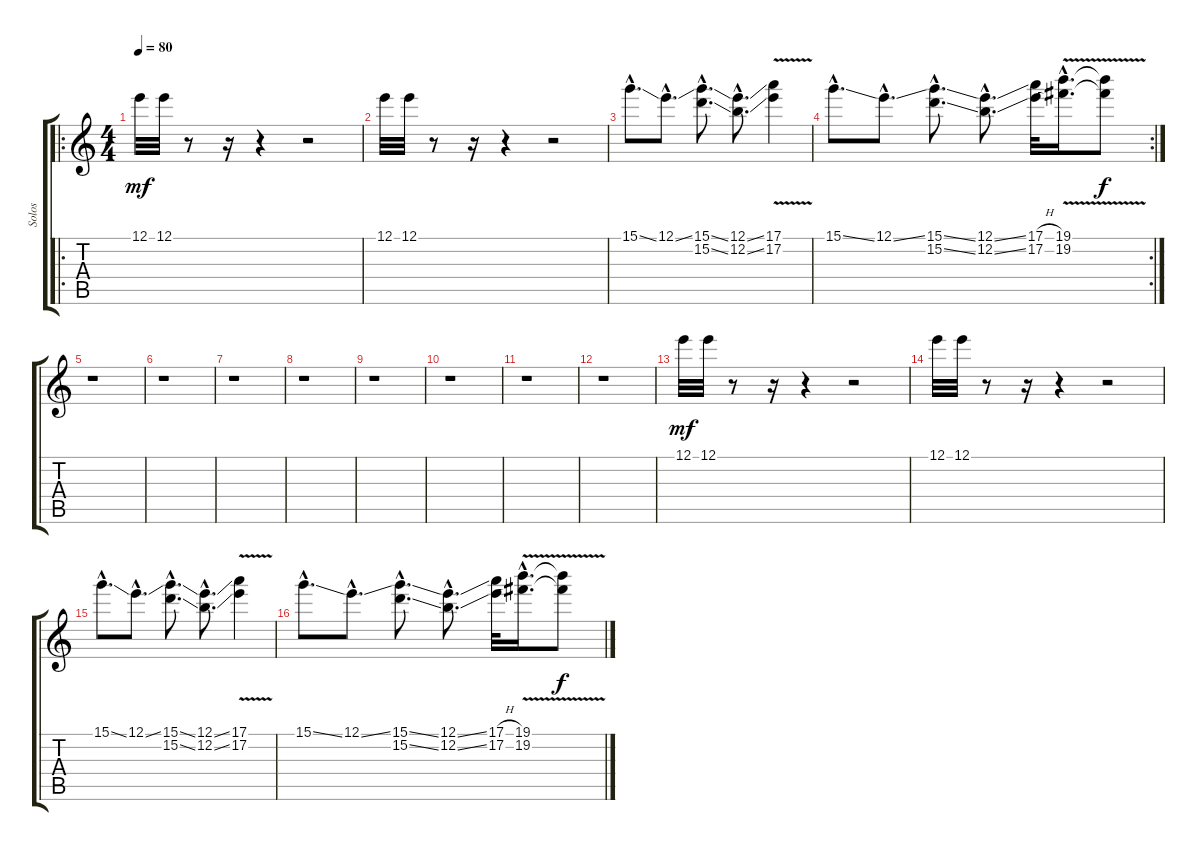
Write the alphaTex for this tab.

\track ("Solos" "Solos") {instrument overdrivenguitar}
\staff {score tabs}
\tuning (E4 B3 G3 D3 A2 E2) {hide}
\ro
\ts (4 4)
\tempo 80
\clef g2
\ks c
12.1.32{dy mf volume 12 instrument sitar} 12.1.32 r.8 r.16 r.4 r.2 |
12.1.32 12.1.32 r.8 r.16 r.4 r.2 |
15.1{ss hac}.8{d} 12.1{ss hac}.8{d} (15.1{ss hac} 15.2{ss hac}).8{d} (12.1{ss hac} 12.2{ss hac}).8{d} (17.1{v} 17.2{v}).4 |
\rc 2
15.1{ss hac}.8{d} 12.1{ss hac}.8{d} (15.1{ss hac} 15.2{ss hac}).8{d} (12.1{ss hac} 12.2{ss hac}).8{d} (17.1{h} 17.2{h}).32 (19.1{v hac} 19.2{v hac}).16{d} (19.1{t} 19.2{t}).8{dy f} |
r.1 |
r.1 |
r.1 |
r.1 |
r.1 |
r.1 |
r.1 |
r.1 |
12.1.32{dy mf} 12.1.32 r.8 r.16 r.4 r.2 |
12.1.32 12.1.32 r.8 r.16 r.4 r.2 |
15.1{ss hac}.8{d} 12.1{ss hac}.8{d} (15.1{ss hac} 15.2{ss hac}).8{d} (12.1{ss hac} 12.2{ss hac}).8{d} (17.1{v} 17.2{v}).4 |
15.1{ss hac}.8{d} 12.1{ss hac}.8{d} (15.1{ss hac} 15.2{ss hac}).8{d} (12.1{ss hac} 12.2{ss hac}).8{d} (17.1{h} 17.2{h}).32 (19.1{v hac} 19.2{v hac}).16{d} (19.1{t} 19.2{t}).8{dy f}
